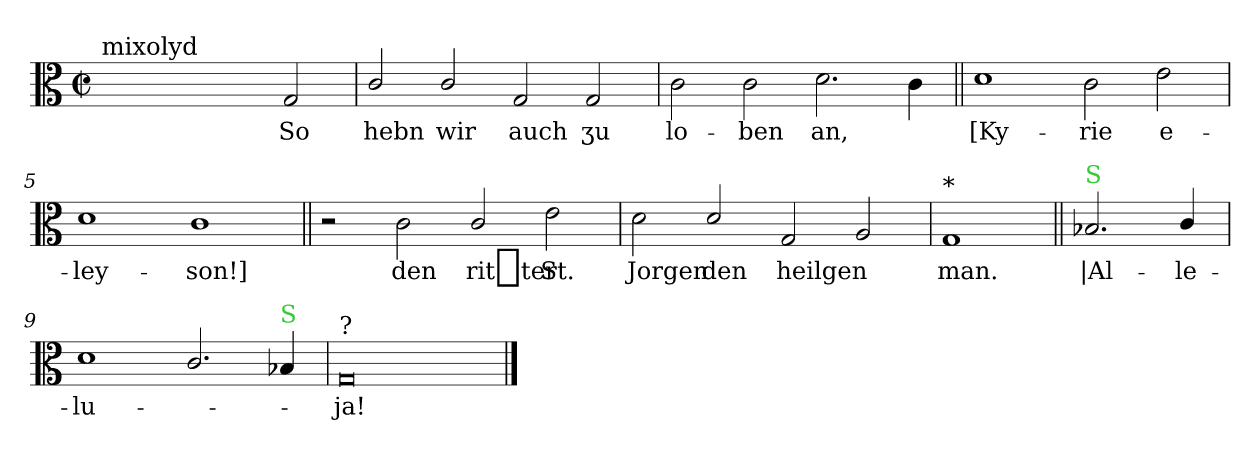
**kern	**text
*part1	*part1
*staff1	*staff1
*clefC3	*
*k[]	*
*G:mix	*
*M4/2	*
*met(c|)	*
=1	=1
!LO:TX:a:t=mixolyd	!
1ryy	.
2ryy	.
2G	So
=2	=2
2c/	hebn
2c/	wir
2G	auch
2G	ʒu
=3	=3
2c	lo-
2c	-ben
2.d	an,
4c	.
=4||	=4||
1d	[Ky-
2c	-rie
2e	e-
=5	=5
1d	-ley-
1c	-son!]
=6||	=6||
2r	.
2c	den
2c/	rit_ter
2e	St.
=7	=7
2d	Jorgen
2d/	den
2G	heilgen
2A	.
=8	=8
!LO:TX:a:t=*	!
1G	man.
=||	=||
!LO:TX:a:color=limegreen:t=S	!
2.B-X	|Al-
4c/	-le-
=9	=9
1d	-lu-
2.c/	.
!LO:TX:a:color=limegreen:t=S	!
4B-X	.
=10	=10
!LO:TX:a:t=?	!
0G/	-ja!
==	==
*-	*-
